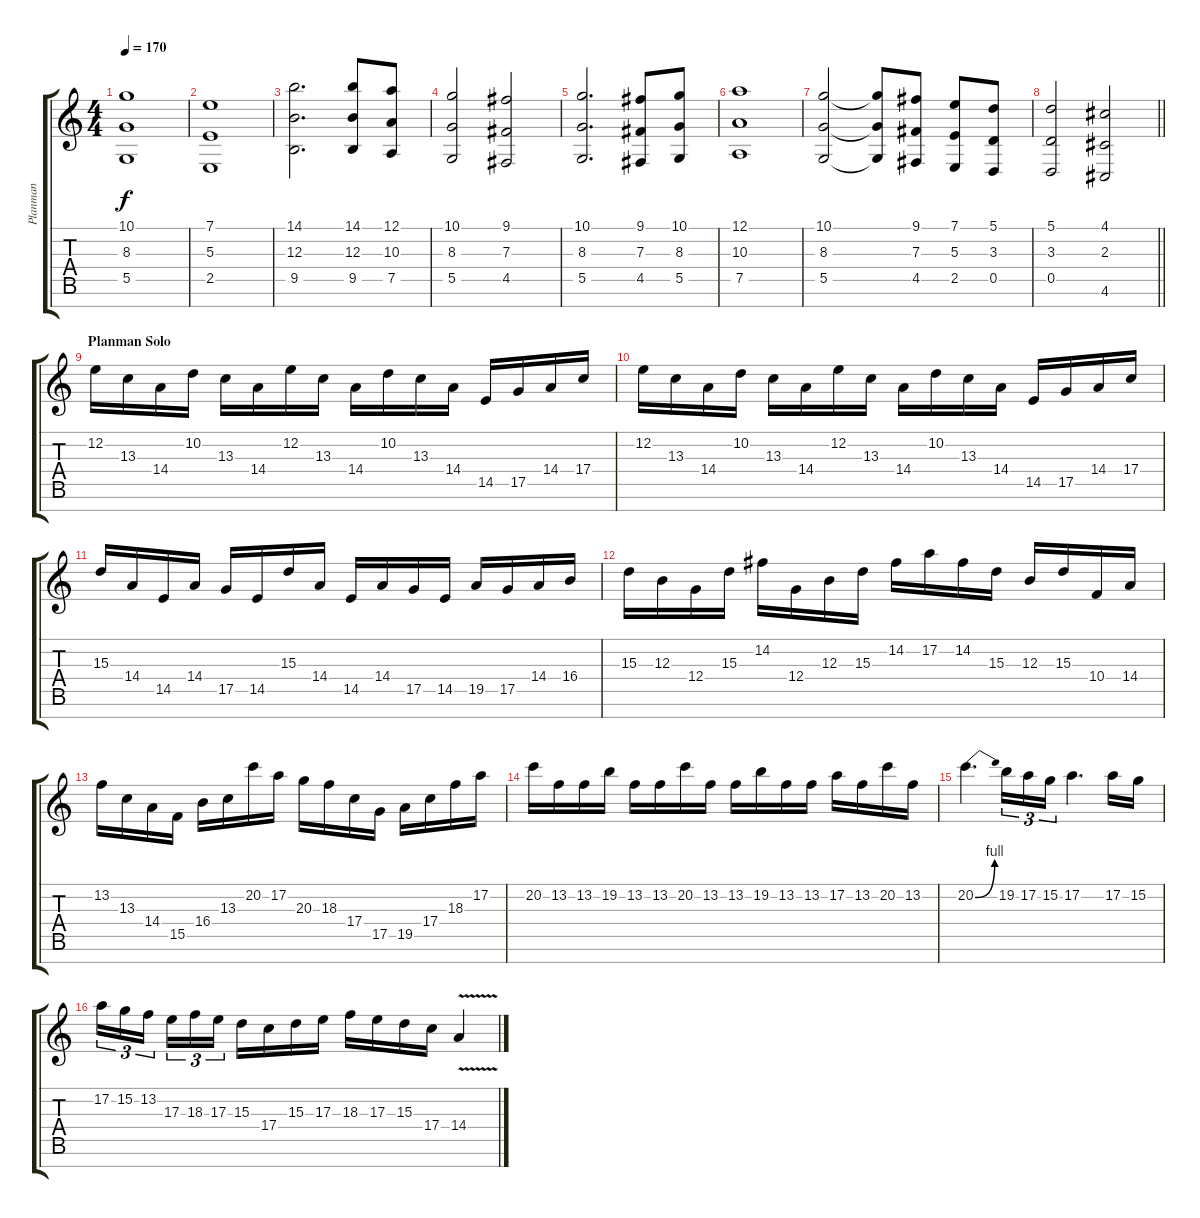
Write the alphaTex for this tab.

\track ("Planman" "Planman") {instrument stringensemble1}
\staff {score tabs}
\tuning (A4 E4 B3 G3 D3 A2 E2) {hide}
\ts (4 4)
\tempo 170
\clef g2
\ks c
(10.1 8.3 5.5).1{dy f} |
(7.1 5.3 2.5).1 |
(14.1 12.3 9.5).2{d} (14.1 12.3 9.5).8 (12.1 10.3 7.5).8 |
(10.1 8.3 5.5).2 (9.1 7.3 4.5).2 |
(10.1 8.3 5.5).2{d} (9.1 7.3 4.5).8 (10.1 8.3 5.5).8 |
(12.1 10.3 7.5).1 |
(10.1 8.3 5.5).2 (10.1{t} 8.3{t} 5.5{t}).8 (9.1 7.3 4.5).8 (7.1 5.3 2.5).8 (5.1 3.3 0.5).8 |
\barLineRight lightlight
(5.1 3.3 0.5).2 (4.1 2.3 4.6).2 |
\section ("" "Planman Solo")
12.2.16{instrument lead1square} 13.3.16 14.4.16 10.2.16 13.3.16 14.4.16 12.2.16 13.3.16 14.4.16 10.2.16 13.3.16 14.4.16 14.5.16 17.5.16 14.4.16 17.4.16 |
12.2.16 13.3.16 14.4.16 10.2.16 13.3.16 14.4.16 12.2.16 13.3.16 14.4.16 10.2.16 13.3.16 14.4.16 14.5.16 17.5.16 14.4.16 17.4.16 |
15.3.16 14.4.16 14.5.16 14.4.16 17.5.16 14.5.16 15.3.16 14.4.16 14.5.16 14.4.16 17.5.16 14.5.16 19.5.16 17.5.16 14.4.16 16.4.16 |
15.3.16 12.3.16 12.4.16 15.3.16 14.2.16 12.4.16 12.3.16 15.3.16 14.2.16 17.2.16 14.2.16 15.3.16 12.3.16 15.3.16 10.4.16 14.4.16 |
13.2.16 13.3.16 14.4.16 15.5.16 16.4.16 13.3.16 20.2.16 17.2.16 20.3.16 18.3.16 17.4.16 17.5.16 19.5.16 17.4.16 18.3.16 17.2.16 |
20.2.16 13.2.16 13.2.16 19.2.16 13.2.16 13.2.16 20.2.16 13.2.16 13.2.16 19.2.16 13.2.16 13.2.16 17.2.16 13.2.16 20.2.16 13.2.16 |
20.2{be (bend 0 0 60 4)}.4{d} 19.2.16{tu (3 2)} 17.2.16{tu (3 2)} 15.2.16{tu (3 2)} 17.2.4{d} 17.2.16 15.2.16 |
17.2.16{tu (3 2)} 15.2.16{tu (3 2)} 13.2.16{tu (3 2) beam splitsecondary} 17.3.16{tu (3 2)} 18.3.16{tu (3 2)} 17.3.16{tu (3 2)} 15.3.16 17.4.16 15.3.16 17.3.16 18.3.16 17.3.16 15.3.16 17.4.16 14.4{v}.4
